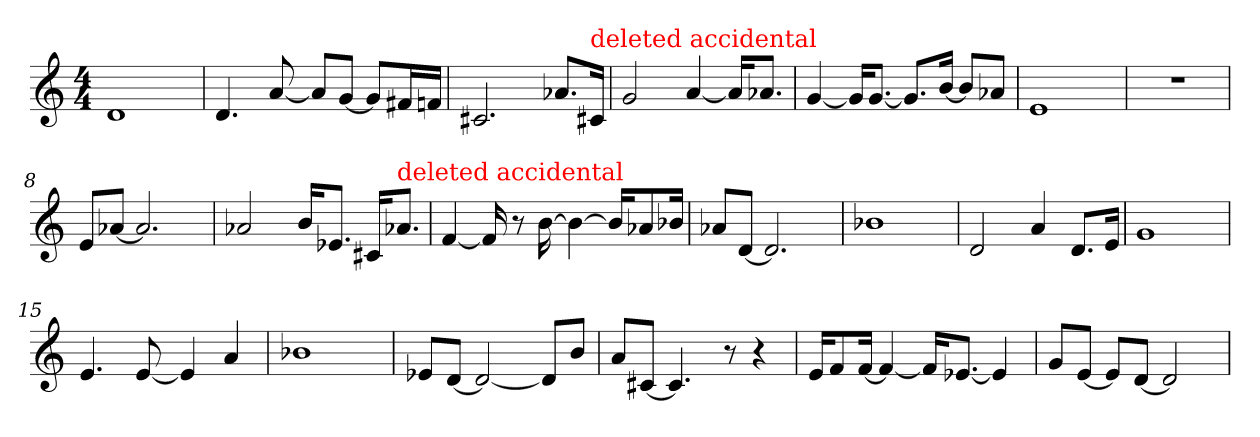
**kern
*part1
*staff1
*M4/4
=1
1d
=2
4.d
[8a
8aL]
[8gJ
8gL]
16f#XL
16fnJJ
=3
2.c#X
8.a-XL
!LO:TX:color=#FF0000:t=deleted accidental
16c#XiJk
=4
2g
[4a
16aKL]
8.a-XJ
=5
[4g
16gKL]
[8.gJ
8.gL]
[16bJk
8bL]
8a-XJ
=6
1e
=7
1r
=8
8eL
[8a-XJ
2.a-]
=9
2a-X
16bKL
8.e-XJ
16c#XKL
!LO:TX:color=#FF0000:t=deleted accidental
8.a-XiJ
=10
[4f
16f]
8r
[16b
4b_
16bKL]
8a-X
16b-XJk
=11
8a-XL
[8dJ
2.d]
=12
1b-X
=13
2d
4a
8.dL
16eJk
=14
1g
=15
4.e
[8e
4e]
4a
=16
1b-X
=17
8e-XL
[8dJ
2d_
8dL]
8bJ
=18
8aL
[8c#XJ
4.c#]
8r
4r
=19
16eKL
8f
[16fJk
4f_
16fKL]
[8.e-XJ
4e-]
=20
8gL
[8eJ
8eL]
[8dJ
2d]
=
*-
